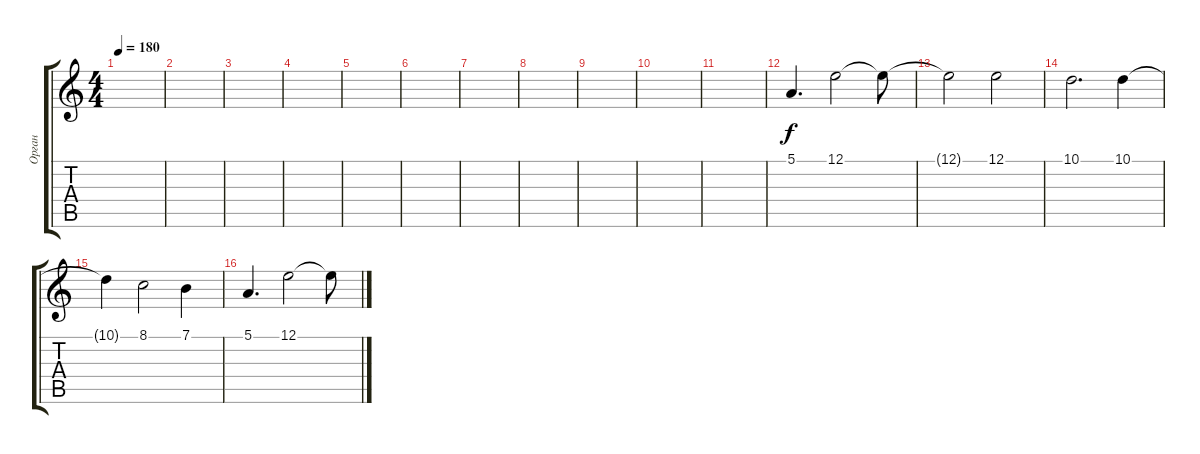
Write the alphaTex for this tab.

\track ("Орган" "Орган") {instrument rockorgan}
\staff {score tabs}
\tuning (E4 B3 G3 D3 A2 E2) {hide}
\ts (4 4)
\tempo 180
\clef g2
\ks c
|
|
|
|
|
|
|
|
|
|
|
5.1.4{d} 12.1.2 12.1{t}.8 |
12.1{t}.2 12.1.2 |
10.1.2{d} 10.1.4 |
10.1{t}.4 8.1.2 7.1.4 |
5.1.4{d} 12.1.2 12.1{t}.8
